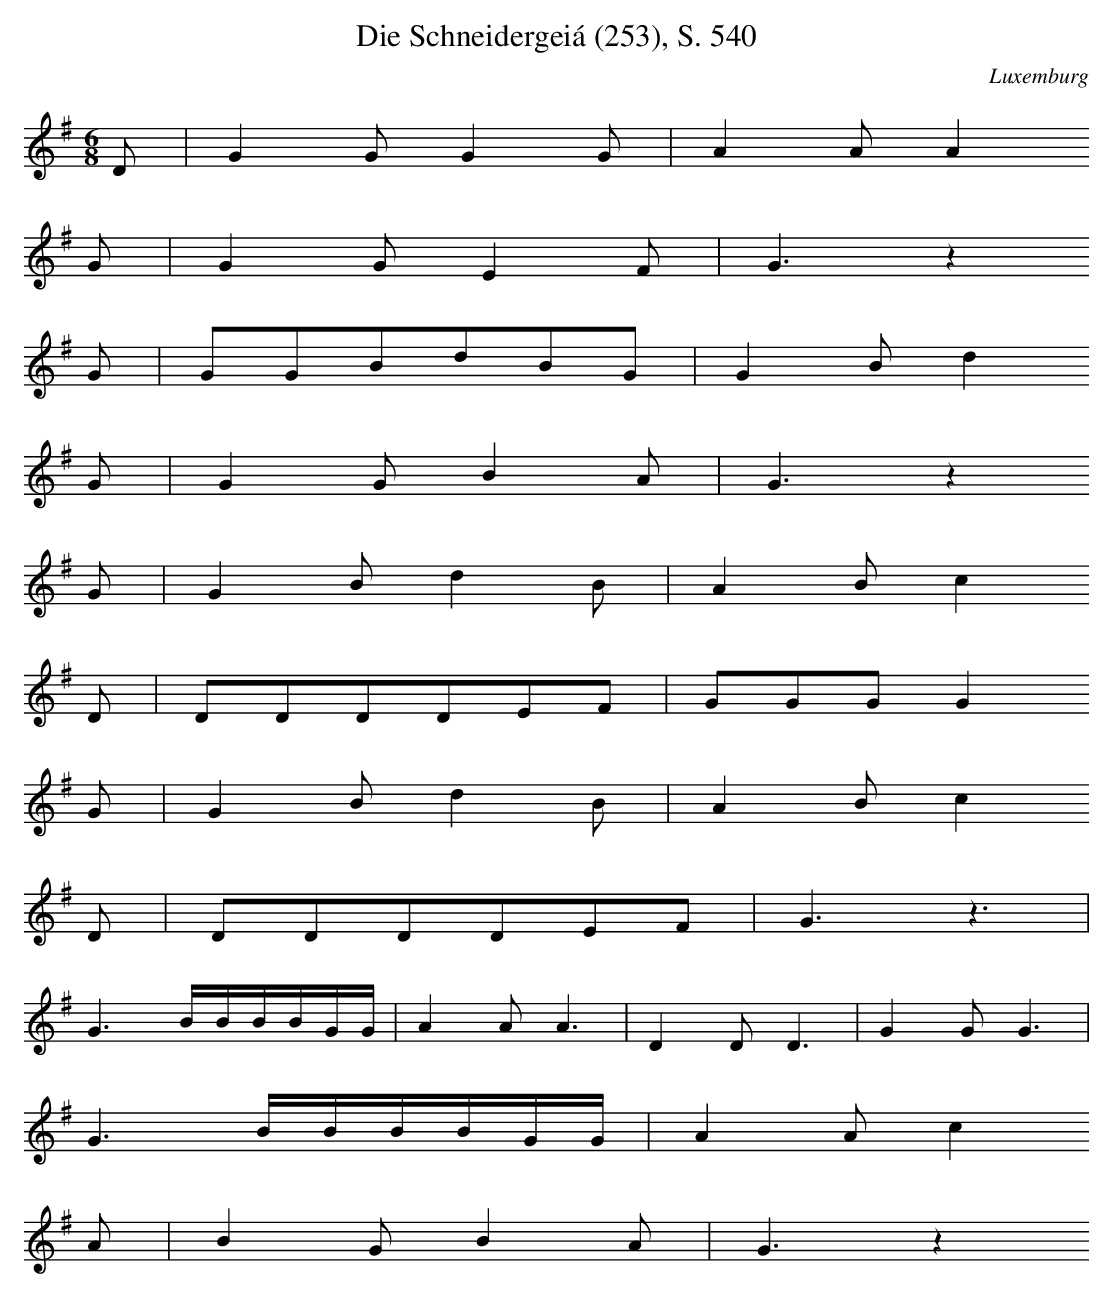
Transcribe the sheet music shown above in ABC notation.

X:1
T: Die Schneidergeiá (253), S. 540
O: Luxemburg
M: 6/8
L: 1/16
K: G
D2 | G4G2G4G2 | A4A2A4
G2 | G4G2E4F2 | G6z4
G2 | G2G2B2d2B2G2 | G4B2d4
G2 | G4G2B4A2 | G6z4
G2 | G4B2d4B2 | A4B2c4
D2 | D2D2D2D2E2F2 | G2G2G2G4
G2 | G4B2d4B2 | A4B2c4
D2 | D2D2D2D2E2F2 | G6z6 |
G6BBBBGG | A4A2A6 | D4D2D6 | G4G2G6 |
G6BBBBGG | A4A2c4
A2 | B4G2B4A2 | G6z4
